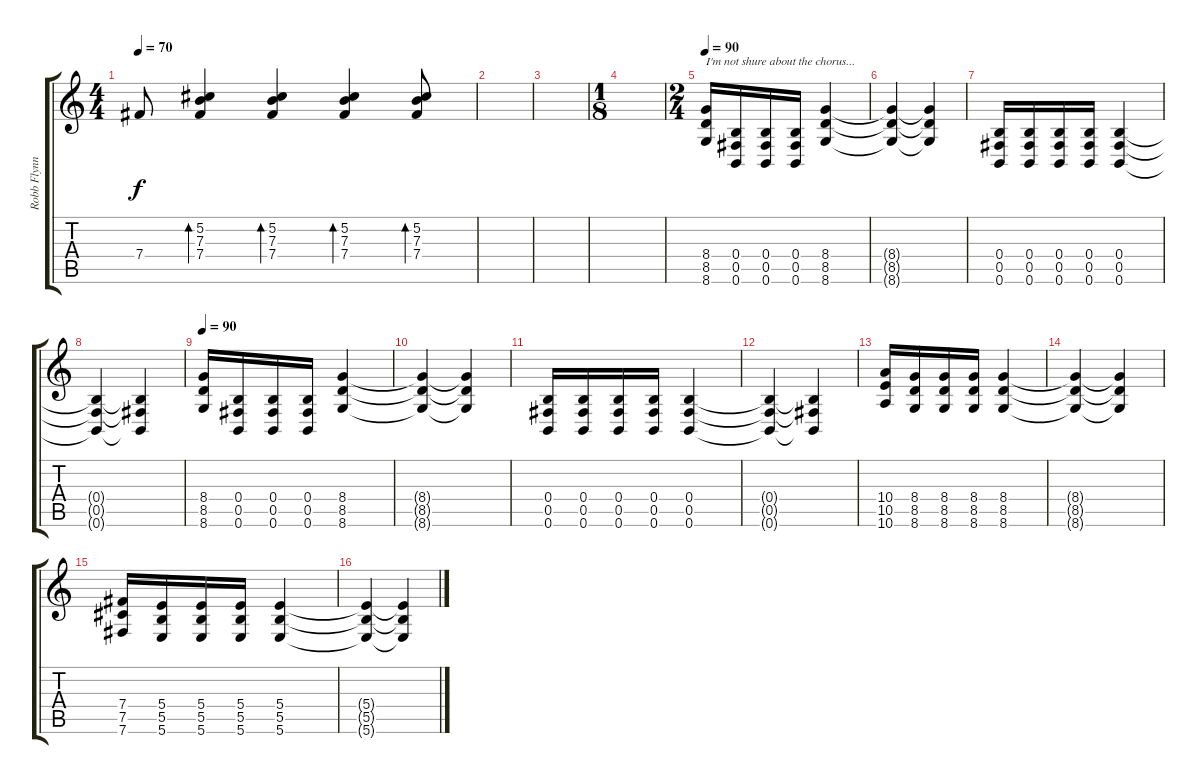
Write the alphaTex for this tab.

\track ("Robb Flynn dist" "Robb Flynn") {instrument distortionguitar}
\staff {score tabs}
\tuning (Db4 Ab3 E3 B2 Gb2 B1) {hide}
\ts (4 4)
\tempo 70
\clef g2
\ks c
7.4.8{dy f} (5.2 7.3 7.4).4{bd 120} (5.2 7.3 7.4).4{bd 120} (5.2 7.3 7.4).4{bd 120} (5.2 7.3 7.4).8{bd 30} |
|
|
\ts (1 8)
|
\ts (2 4)
\tempo 90
(8.4 8.5 8.6).16{txt "I'm not shure about the chorus..." volume 16} (0.4 0.5 0.6).16 (0.4 0.5 0.6).16 (0.4 0.5 0.6).16 (8.4 8.5 8.6).4 |
(8.4{t} 8.5{t} 8.6{t}).4 (8.4{t} 8.5{t} 8.6{t}).4 |
(0.4 0.5 0.6).16 (0.4 0.5 0.6).16 (0.4 0.5 0.6).16 (0.4 0.5 0.6).16 (0.4 0.5 0.6).4 |
(0.4{t} 0.5{t} 0.6{t}).4 (0.4{t} 0.5{t} 0.6{t}).4 |
\tempo 90
(8.4 8.5 8.6).16 (0.4 0.5 0.6).16 (0.4 0.5 0.6).16 (0.4 0.5 0.6).16 (8.4 8.5 8.6).4 |
(8.4{t} 8.5{t} 8.6{t}).4 (8.4{t} 8.5{t} 8.6{t}).4 |
(0.4 0.5 0.6).16 (0.4 0.5 0.6).16 (0.4 0.5 0.6).16 (0.4 0.5 0.6).16 (0.4 0.5 0.6).4 |
(0.4{t} 0.5{t} 0.6{t}).4 (0.4{t} 0.5{t} 0.6{t}).4 |
(10.4 10.5 10.6).16 (8.4 8.5 8.6).16 (8.4 8.5 8.6).16 (8.4 8.5 8.6).16 (8.4 8.5 8.6).4 |
(8.4{t} 8.5{t} 8.6{t}).4 (8.4{t} 8.5{t} 8.6{t}).4 |
(7.4 7.5 7.6).16 (5.4 5.5 5.6).16 (5.4 5.5 5.6).16 (5.4 5.5 5.6).16 (5.4 5.5 5.6).4 |
(5.4{t} 5.5{t} 5.6{t}).4 (5.4{t} 5.5{t} 5.6{t}).4
